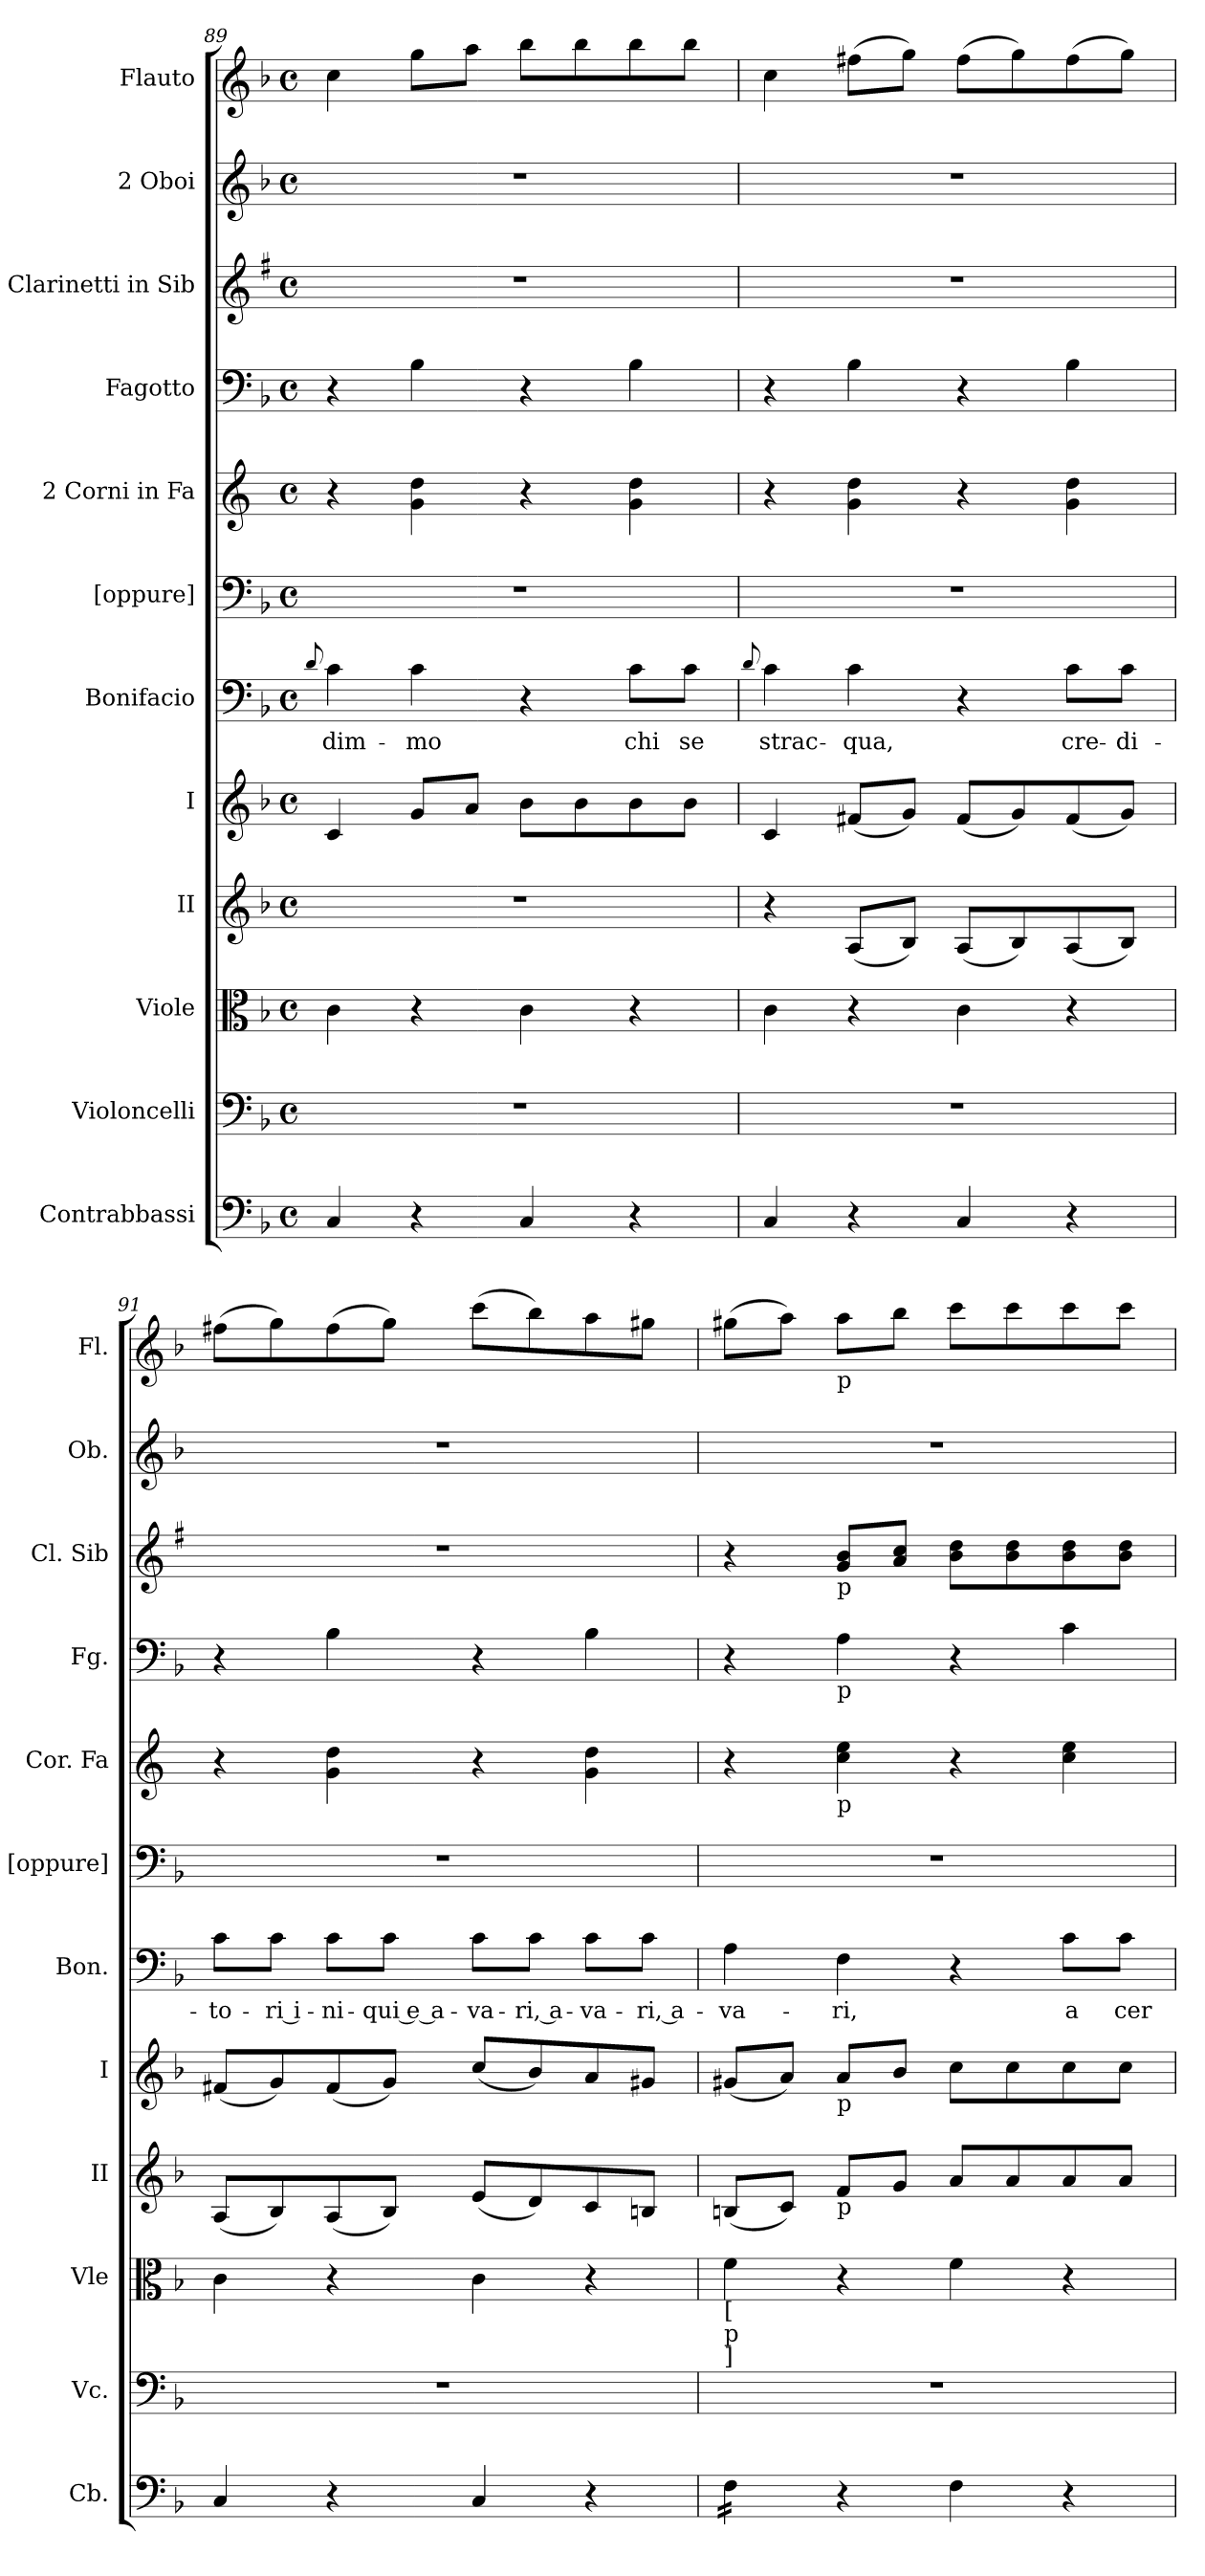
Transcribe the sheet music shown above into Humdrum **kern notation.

**kern	**kern	**kern	**kern	**kern	**kern	**text	**kern	**kern	**kern	**kern	**kern	**kern
*part12	*part11	*part10	*part9	*part8	*part7	*part7	*part6	*part5	*part4	*part3	*part2	*part1
*staff12	*staff11	*staff10	*staff9	*staff8	*staff7	*staff7	*staff6	*staff5	*staff4	*staff3	*staff2	*staff1
*I"Contrabbassi	*I"Violoncelli	*I"Viole	*I"II	*I"I	*I"Bonifacio	*	*I"[oppure]	*I"2 Corni in Fa	*I"Fagotto	*I"2 Clarinetti in Sib	*I"2 Oboi	*I"Flauto
*I'Cb.	*I'Vc.	*I'Vle	*I'II	*I'I	*I'Bon.	*	*I'[oppure]	*I'Cor. Fa	*I'Fg.	*I'Cl. Sib	*I'Ob.	*I'Fl.
*clefF4	*clefF4	*clefC3	*clefG2	*clefG2	*clefF4	*	*clefF4	*clefG2	*clefF4	*clefG2	*clefG2	*clefG2
*	*	*	*	*	*	*	*	*	*	*ITrd1c2	*	*
*k[b-]	*k[b-]	*k[b-]	*k[b-]	*k[b-]	*k[b-]	*	*k[b-]	*k[]	*k[b-]	*k[b-]	*k[b-]	*k[b-]
*F:	*F:	*F:	*F:	*F:	*F:	*	*F:	*C:	*F:	*F:	*F:	*F:
*M4/4	*M4/4	*M4/4	*M4/4	*M4/4	*M4/4	*	*M4/4	*M4/4	*M4/4	*M4/4	*M4/4	*M4/4
*met(c)	*met(c)	*met(c)	*met(c)	*met(c)	*met(c)	*	*met(c)	*met(c)	*met(c)	*met(c)	*met(c)	*met(c)
=89	=89	=89	=89	=89	=89	=89	=89	=89	=89	=89	=89	=89
.	.	.	.	.	8qqd/	.	.	.	.	.	.	.
!	!	!	!	!	!	!LO:LY:b	!	!	!	!	!	!
4C/	1r	4c\	1r	4c/	4c\	-dim-	1r	4r	4r	1r	1r	4cc\
!	!	!	!	!	!	!LO:LY:b	!	!	!	!	!	!
4r	.	4r	.	8g/L	4c\	-mo	.	4g\ 4dd\	4B-\	.	.	8gg\L
.	.	.	.	8a/J	.	.	.	.	.	.	.	8aa\J
4C/	.	4c\	.	8b-\L	4r	.	.	4r	4r	.	.	8bb-\L
.	.	.	.	8b-\	.	.	.	.	.	.	.	8bb-\
!	!	!	!	!	!	!LO:LY:b	!	!	!	!	!	!
4r	.	4r	.	8b-\	8c\L	chi	.	4g\ 4dd\	4B-\	.	.	8bb-\
!	!	!	!	!	!	!LO:LY:b	!	!	!	!	!	!
.	.	.	.	8b-\J	8c\J	se	.	.	.	.	.	8bb-\J
=90	=90	=90	=90	=90	=90	=90	=90	=90	=90	=90	=90	=90
.	.	.	.	.	8qqd/	.	.	.	.	.	.	.
!	!	!	!	!	!	!LO:LY:b	!	!	!	!	!	!
4C/	1r	4c\	4r	4c/	4c\	strac-	1r	4r	4r	1r	1r	4cc\
!	!	!	!	!	!	!LO:LY:b	!	!	!	!	!	!
4r	.	4r	(<8A</L	(<8f#X</L	4c\	-qua,	.	4g\ 4dd\	4B-\	.	.	(>8ff#X\L
.	.	.	8B-/J)	8g/J)	.	.	.	.	.	.	.	8gg\J)
4C/	.	4c\	(<8A/L	(<8f#/L	4r	.	.	4r	4r	.	.	(>8ff#\L
.	.	.	8B-/)	8g/)	.	.	.	.	.	.	.	8gg\)
!	!	!	!	!	!	!LO:LY:b	!	!	!	!	!	!
4r	.	4r	(<8A/	(<8f#/	8c\L	cre-	.	4g\ 4dd\	4B-\	.	.	(>8ff#\
!	!	!	!	!	!	!LO:LY:b	!	!	!	!	!	!
.	.	.	8B-/J)	8g/J)	8c\J	-di-	.	.	.	.	.	8gg\J)
=91	=91	=91	=91	=91	=91	=91	=91	=91	=91	=91	=91	=91
!	!	!	!	!	!	!LO:LY:b	!	!	!	!	!	!
4C/	1r	4c\	(<8A/L	(<8f#X/L	8c\L	-to-	1r	4r	4r	1r	1r	(>8ff#X\L
!	!	!	!	!	!	!LO:LY:b	!	!	!	!	!	!
.	.	.	8B-/)	8g/)	8c\J	-ri i-	.	.	.	.	.	8gg\)
!	!	!	!	!	!	!LO:LY:b	!	!	!	!	!	!
4r	.	4r	(<8A</	(<8f#</	8c\L	-ni-	.	4g\ 4dd\	4B-\	.	.	(>8ff#\
!	!	!	!	!	!	!LO:LY:b	!	!	!	!	!	!
.	.	.	8B-/J)	8g/J)	8c\J	-qui e a-	.	.	.	.	.	8gg\J)
!	!	!	!	!	!	!LO:LY:b	!	!	!	!	!	!
4C/	.	4c\	(<8e/L	(<8cc/L	8c\L	-va-	.	4r	4r	.	.	(>8ccc\L
!	!	!	!	!	!	!LO:LY:b	!	!	!	!	!	!
.	.	.	8d/)	8b-/)	8c\J	-ri, a-	.	.	.	.	.	8bb-\)
!	!	!	!	!	!	!LO:LY:b	!	!	!	!	!	!
4r	.	4r	8c/	8a/	8c\L	-va-	.	4g\ 4dd\	4B-\	.	.	8aa\
!	!	!	!	!	!	!LO:LY:b	!	!	!	!	!	!
.	.	.	8Bn/J	8g#X/J	8c\J	-ri, a-	.	.	.	.	.	8gg#X\J
!!LO:PB:g=z
=92	=92	=92	=92	=92	=92	=92	=92	=92	=92	=92	=92	=92
!	!	!LO:TX:b:t=[	!	!	!	!	!	!	!	!	!	!
!	!	!LO:TX:b:t=p	!	!	!	!	!	!	!	!	!	!
!	!	!LO:TX:b:t=]	!	!	!	!	!	!	!	!	!	!
!LO:TX:b:t=[	!	!	!	!	!	!	!	!	!	!	!	!
!LO:TX:b:t=p	!	!	!	!	!	!	!	!	!	!	!	!
!LO:TX:b:t=]	!	!	!	!	!	!	!	!	!	!	!	!
!	!	!	!	!	!	!LO:LY:b	!	!	!	!	!	!
*tremolo	*	*	*	*	*	*	*	*	*	*	*	*
16F\LL	1r	4f\	(<8Bn/L	(<8g#X/L	4A\	-va-	1r	4r	4r	4r	1r	(>8gg#X\L
16F\	.	.	.	.	.	.	.	.	.	.	.	.
16F\	.	.	8c/J)	8a/J)	.	.	.	.	.	.	.	8aa\J)
16F\JJ	.	.	.	.	.	.	.	.	.	.	.	.
*Xtremolo	*	*	*	*	*	*	*	*	*	*	*	*
!	!	!	!	!	!	!	!	!	!	!	!	!LO:TX:b:t=p
!	!	!	!	!	!	!	!	!	!	!LO:TX:b:t=p	!	!
!	!	!	!	!	!	!	!	!	!LO:TX:b:t=p	!	!	!
!	!	!	!	!	!	!	!	!LO:TX:b:t=p	!	!	!	!
!	!	!	!	!LO:TX:b:t=p	!	!	!	!	!	!	!	!
!	!	!	!LO:TX:b:t=p	!	!	!	!	!	!	!	!	!
!	!	!	!	!	!	!LO:LY:b	!	!	!	!	!	!
4r	.	4r	8f/L	8a/L	4F\	-ri,	.	4cc\ 4ee\	4A\	8f/ 8a/L	.	8aa\L
.	.	.	8g/J	8b-/J	.	.	.	.	.	8g/ 8b-/J	.	8bb-\J
4F\	.	4f\	8a/L	8cc\L	4r	.	.	4r	4r	8a\ 8cc\L	.	8ccc\L
.	.	.	8a/	8cc\	.	.	.	.	.	8a\ 8cc\	.	8ccc\
!	!	!	!	!	!	!LO:LY:b	!	!	!	!	!	!
4r	.	4r	8a/	8cc\	8c\L	a	.	4cc\ 4ee\	4c\	8a\ 8cc\	.	8ccc\
!	!	!	!	!	!	!LO:LY:b	!	!	!	!	!	!
.	.	.	8a/J	8cc\J	8c\J	cer-	.	.	.	8a\ 8cc\J	.	8ccc\J
=	=	=	=	=	=	=	=	=	=	=	=	=
*-	*-	*-	*-	*-	*-	*-	*-	*-	*-	*-	*-	*-
